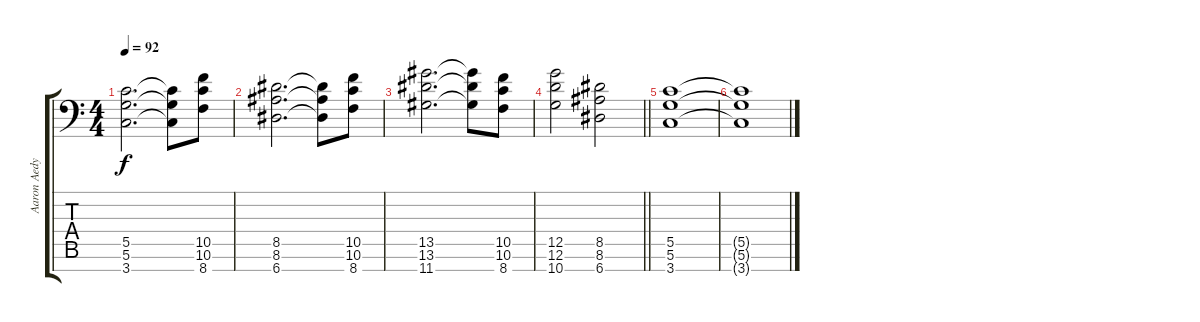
\track ("Aaron Aedy (rhythm guitar)" "Aaron Aedy") {instrument distortionguitar}
\staff {score tabs}
\tuning (D4 A3 F3 C3 G2 D2 A1) {hide}
\ts (4 4)
\tempo 92
\clef f4
\ks c
(5.5 5.6 3.7).2{d dy f} (5.5{t} 5.6{t} 3.7{t}).8 (10.5 10.6 8.7).8 |
(8.5 8.6 6.7).2{d} (8.5{t} 8.6{t} 6.7{t}).8 (10.5 10.6 8.7).8 |
(13.5 13.6 11.7).2{d} (13.5{t} 13.6{t} 11.7{t}).8 (10.5 10.6 8.7).8 |
\barLineRight lightlight
(12.5 12.6 10.7).2 (8.5 8.6 6.7).2 |
(5.5 5.6 3.7).1 |
(5.5{t} 5.6{t} 3.7{t}).1
